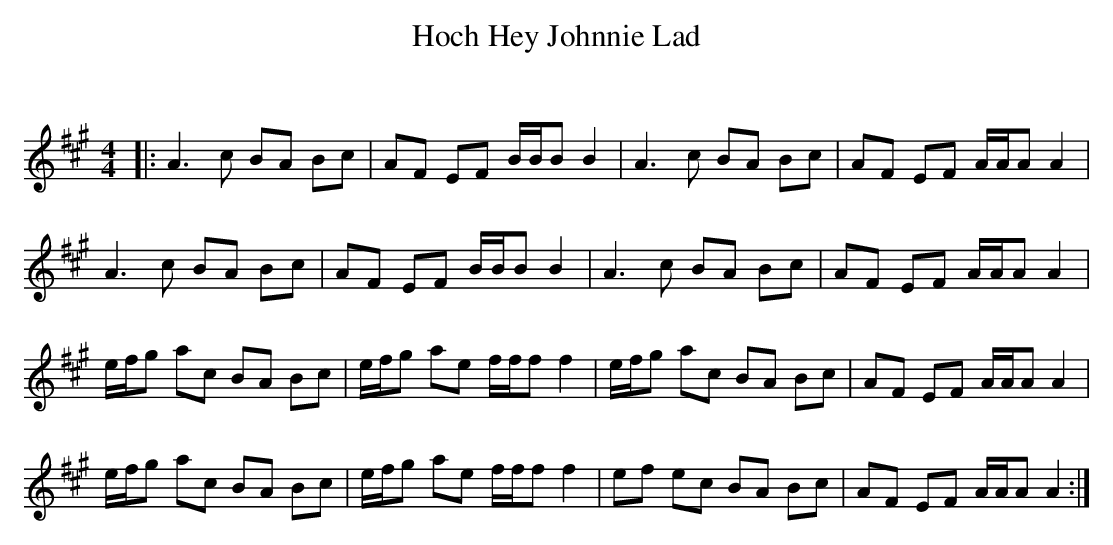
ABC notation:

X:1
T: Hoch Hey Johnnie Lad
C:
Q: 232
K:A
M:4/4
L:1/8
|:A3c BA Bc|AF EF B1/2B1/2B B2|A3c BA Bc|AF EF A1/2A1/2A A2|
A3c BA Bc|AF EF B1/2B1/2B B2|A3c BA Bc|AF EF A1/2A1/2A A2|
e1/2f1/2g ac BA Bc|e1/2f1/2g ae f1/2f1/2f f2|e1/2f1/2g ac BA Bc|AF EF A1/2A1/2A A2|
e1/2f1/2g ac BA Bc|e1/2f1/2g ae f1/2f1/2f f2|ef ec BA Bc|AF EF A1/2A1/2A A2:|
